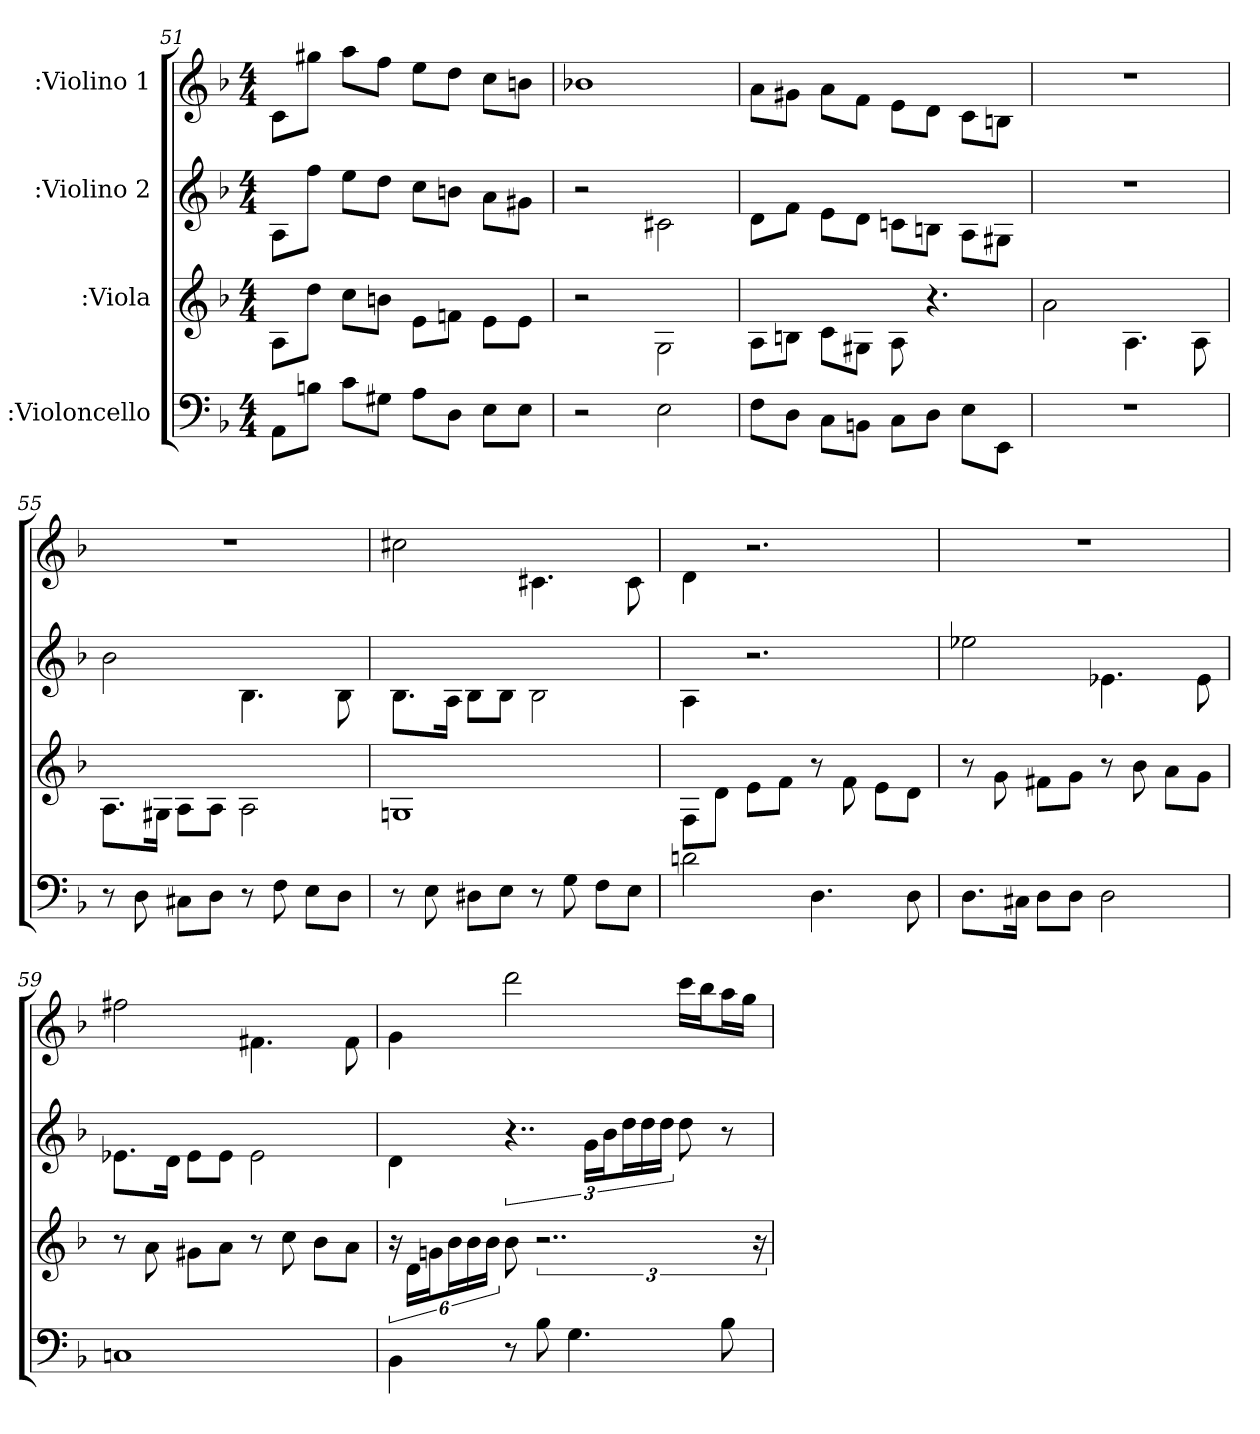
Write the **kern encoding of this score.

**kern	**kern	**kern	**kern
*part4	*part3	*part2	*part1
*staff4	*staff3	*staff2	*staff1
*I":Violoncello	*I":Viola	*I":Violino 2	*I":Violino 1
*k[b-]	*k[b-]	*k[b-]	*k[b-]
*d:	*d:	*d:	*d:
*M4/4	*M4/4	*M4/4	*M4/4
=51	=51	=51	=51
8AA\L	8A\L	8A\L	8c\L
8Bn\J	8dd\J	8ff\J	8gg#X\J
8c\L	8cc\L	8ee\L	8aa\L
8G#X\J	8bn\J	8dd\J	8ff\J
8A\L	8e\L	8cc\L	8ee\L
8D\J	8fn\J	8bn\J	8dd\J
8E\L	8e\L	8a\L	8cc\L
8E\J	8e\J	8g#X\J	8bn\J
=52	=52	=52	=52
2r	2r	2r	1b-X\
2E\	2G\	2c#X\	.
=53	=53	=53	=53
8F\L	8A\L	8d\L	8a\L
8D\J	8Bn\J	8f\J	8g#X\J
8C\L	8c\L	8e\L	8a\L
8BBn\J	8G#X\J	8d\J	8f\J
8C\L	8A\	8cn\L	8e\L
8D\J	4.r	8Bn\J	8d\J
8E\L	.	8A\L	8c\L
8EE\J	.	8G#X\J	8Bn\J
=54	=54	=54	=54
1r	2a\	1r	1r
.	4.A\	.	.
.	8A\	.	.
=55	=55	=55	=55
8r	8.A\L	2b-\	1r
8D\	.	.	.
.	16G#X\Jk	.	.
8C#X\L	8A\L	.	.
8D\J	8A\J	.	.
8r	2A\	4.B-\	.
8F\	.	.	.
8E\L	.	.	.
8D\J	.	8B-\	.
=56	=56	=56	=56
8r	1Gn\	8.B-\L	2cc#X\
8E\	.	.	.
.	.	16A\Jk	.
8D#X\L	.	8B-\L	.
8E\J	.	8B-\J	.
8r	.	2B-\	4.c#\
8G\	.	.	.
8F\L	.	.	.
8E\J	.	.	8c#\
=57	=57	=57	=57
2dn\	8F\L	4A\	4d\
.	8d\J	.	.
.	8e\L	2.r	2.r
.	8f\J	.	.
4.D\	8r	.	.
.	8f\	.	.
.	8e\L	.	.
8D\	8d\J	.	.
=58	=58	=58	=58
8.D\L	8r	2ee-X\	1r
.	8g\	.	.
16C#X\Jk	.	.	.
8D\L	8f#X\L	.	.
8D\J	8g\J	.	.
2D\	8r	4.e-\	.
.	8b-\	.	.
.	8a\L	.	.
.	8g\J	8e-\	.
=59	=59	=59	=59
1Cn\	8r	8.e-X\L	2ff#X\
.	8a\	.	.
.	.	16d\Jk	.
.	8g#X\L	8e-\L	.
.	8a\J	8e-\J	.
.	8r	2e-\	4.f#\
.	8cc\	.	.
.	8b-\L	.	.
.	8a\J	.	8f#\
=60	=60	=60	=60
4BB-\	24r	4d\	4g\
.	24d\LL	.	.
.	24gn\J	.	.
.	24b-\L	.	.
.	24b-\	.	.
.	24b-\JJ	.	.
8r	8b-\	6..r	2ddd\
8B-\	3..r	.	.
4.G\	.	.	.
.	.	24g\LL	.
.	.	24b-\J	.
.	.	24dd\L	.
.	.	24dd\	.
.	.	24dd\JJ	.
.	.	8dd\	16ccc\LL
.	.	.	16bb-\J
8B-\	.	8r	16aa\L
.	.	.	16gg\JJ
.	24r	.	.
=	=	=	=
*-	*-	*-	*-
